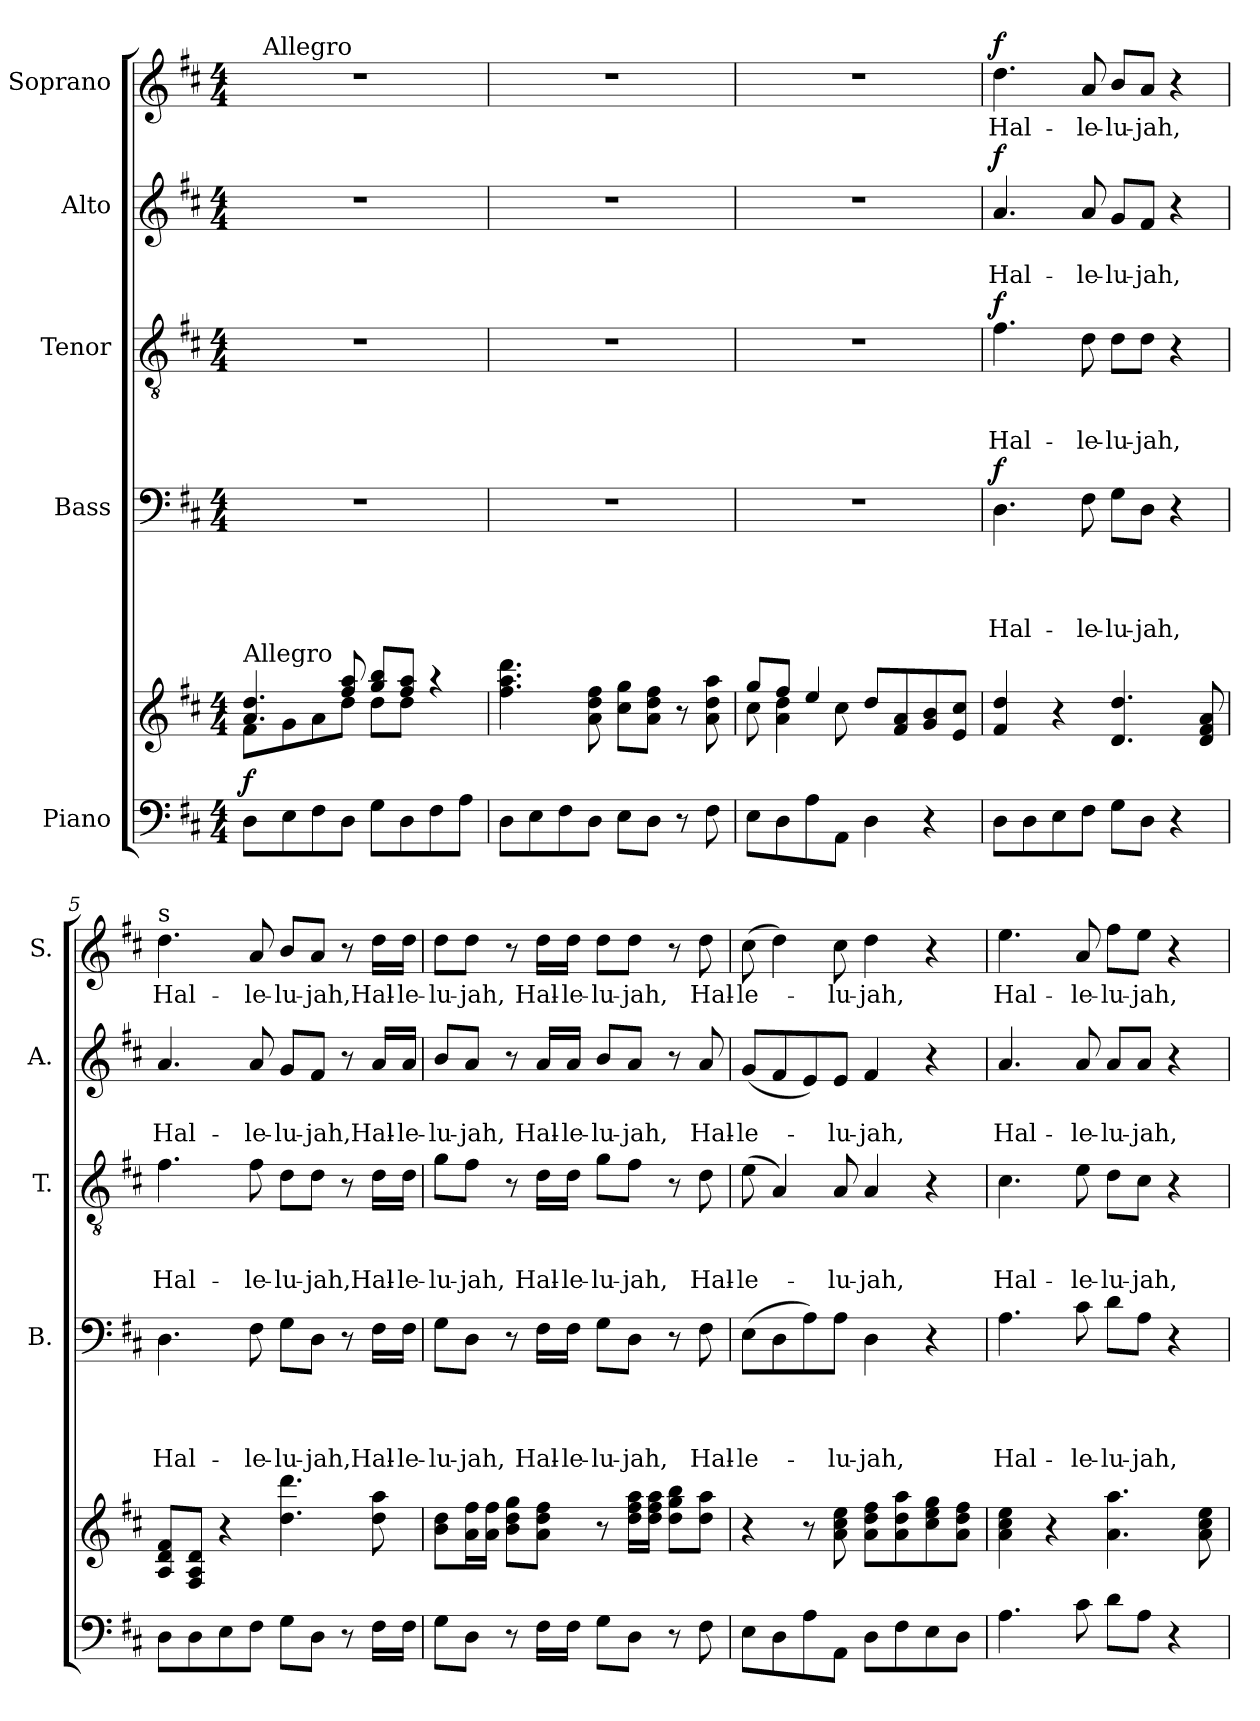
**kern	**kern	**dynam	**kern	**text	**text	**text	**text	**dynam	**kern	**text	**text	**text	**dynam	**kern	**text	**text	**dynam	**kern	**text	**dynam
*part5	*part5	*part5	*part4	*part4	*part4	*part4	*part4	*part4	*part3	*part3	*part3	*part3	*part3	*part2	*part2	*part2	*part2	*part1	*part1	*part1
*staff6	*staff5	*staff5/6	*staff4	*staff4	*staff4	*staff4	*staff4	*staff4	*staff3	*staff3	*staff3	*staff3	*staff3	*staff2	*staff2	*staff2	*staff2	*staff1	*staff1	*staff1
*I"Piano	*	*	*I"Bass	*	*	*	*	*	*I"Tenor	*	*	*	*	*I"Alto	*	*	*	*I"Soprano	*	*
*	*	*	*I'B.	*	*	*	*	*	*I'T.	*	*	*	*	*I'A.	*	*	*	*I'S.	*	*
!!LO:PB:g=z
*clefF4	*clefG2	*	*clefF4	*	*	*	*	*	*clefGv2	*	*	*	*	*clefG2	*	*	*	*clefG2	*	*
*k[f#c#]	*k[f#c#]	*	*k[f#c#]	*	*	*	*	*	*k[f#c#]	*	*	*	*	*k[f#c#]	*	*	*	*k[f#c#]	*	*
*D:	*D:	*	*D:	*	*	*	*	*	*D:	*	*	*	*	*D:	*	*	*	*D:	*	*
*M4/4	*M4/4	*	*M4/4	*	*	*	*	*	*M4/4	*	*	*	*	*M4/4	*	*	*	*M4/4	*	*
=1	=1	=1	=1	=1	=1	=1	=1	=1	=1	=1	=1	=1	=1	=1	=1	=1	=1	=1	=1	=1
*	*^	*	*	*	*	*	*	*	*	*	*	*	*	*	*	*	*	*	*	*
!	!LO:TX:a:t=Allegro	!	!	!	!	!	!	!	!	!	!	!	!	!	!	!	!	!	!	!	!
!	!	!	!LO:DY:a=2	!	!	!	!	!	!	!	!	!	!	!	!	!	!	!	!	!	!
*	*	*	*	*	*	*	*	*	*	*	*	*	*	*	*	*	*	*	*^	*	*
8D\L	4.a/ 4.dd/	8f#\L	f	1r	.	.	.	.	.	1r	.	.	.	.	1r	.	.	.	1r	16ryy	.	.
!	!	!	!	!	!	!	!	!	!	!	!	!	!	!	!	!	!	!	!	!LO:TX:a:t=Allegro	!	!
.	.	.	.	.	.	.	.	.	.	.	.	.	.	.	.	.	.	.	.	2...ryy	.	.
8E\	.	8g\	.	.	.	.	.	.	.	.	.	.	.	.	.	.	.	.	.	.	.	.
8F#\	.	8a\	.	.	.	.	.	.	.	.	.	.	.	.	.	.	.	.	.	.	.	.
8D\J	8ff#/ 8aa/	8dd\J	.	.	.	.	.	.	.	.	.	.	.	.	.	.	.	.	.	.	.	.
8G\L	8gg/ 8bb/L	8dd\L	.	.	.	.	.	.	.	.	.	.	.	.	.	.	.	.	.	.	.	.
8D\	8ff#/ 8aa/J	8dd\J	.	.	.	.	.	.	.	.	.	.	.	.	.	.	.	.	.	.	.	.
8F#\	4raa	4ryy	.	.	.	.	.	.	.	.	.	.	.	.	.	.	.	.	.	.	.	.
8A\J	.	.	.	.	.	.	.	.	.	.	.	.	.	.	.	.	.	.	.	.	.	.
*	*v	*v	*	*	*	*	*	*	*	*	*	*	*	*	*	*	*	*	*v	*v	*	*
=2	=2	=2	=2	=2	=2	=2	=2	=2	=2	=2	=2	=2	=2	=2	=2	=2	=2	=2	=2	=2
8D\L	4.ff#\ 4.aa\ 4.ddd\	.	1r	.	.	.	.	.	1r	.	.	.	.	1r	.	.	.	1r	.	.
8E\	.	.	.	.	.	.	.	.	.	.	.	.	.	.	.	.	.	.	.	.
8F#\	.	.	.	.	.	.	.	.	.	.	.	.	.	.	.	.	.	.	.	.
8D\J	8a\ 8dd\ 8ff#\	.	.	.	.	.	.	.	.	.	.	.	.	.	.	.	.	.	.	.
8E\L	8cc#\ 8gg\L	.	.	.	.	.	.	.	.	.	.	.	.	.	.	.	.	.	.	.
8D\J	8a\ 8dd\ 8ff#\J	.	.	.	.	.	.	.	.	.	.	.	.	.	.	.	.	.	.	.
8r	8r	.	.	.	.	.	.	.	.	.	.	.	.	.	.	.	.	.	.	.
8F#\	8a\ 8dd\ 8aa\	.	.	.	.	.	.	.	.	.	.	.	.	.	.	.	.	.	.	.
=3	=3	=3	=3	=3	=3	=3	=3	=3	=3	=3	=3	=3	=3	=3	=3	=3	=3	=3	=3	=3
*	*^	*	*	*	*	*	*	*	*	*	*	*	*	*	*	*	*	*	*	*
8E\L	8gg/L	8cc#\	.	1r	.	.	.	.	.	1r	.	.	.	.	1r	.	.	.	1r	.	.
8D\	8ff#/J	4a\ 4dd\	.	.	.	.	.	.	.	.	.	.	.	.	.	.	.	.	.	.	.
8A\	4ee/	.	.	.	.	.	.	.	.	.	.	.	.	.	.	.	.	.	.	.	.
8AA\J	.	8cc#\	.	.	.	.	.	.	.	.	.	.	.	.	.	.	.	.	.	.	.
4D\	8dd/L	2ryy	.	.	.	.	.	.	.	.	.	.	.	.	.	.	.	.	.	.	.
.	8f#/ 8a/	.	.	.	.	.	.	.	.	.	.	.	.	.	.	.	.	.	.	.	.
4r	8g/ 8b/	.	.	.	.	.	.	.	.	.	.	.	.	.	.	.	.	.	.	.	.
.	8e/ 8cc#/J	.	.	.	.	.	.	.	.	.	.	.	.	.	.	.	.	.	.	.	.
*	*v	*v	*	*	*	*	*	*	*	*	*	*	*	*	*	*	*	*	*	*	*
=4	=4	=4	=4	=4	=4	=4	=4	=4	=4	=4	=4	=4	=4	=4	=4	=4	=4	=4	=4	=4
!	!	!	!	!	!	!	!LO:LY:b	!LO:DY:a	!	!	!	!LO:LY:b	!LO:DY:a	!	!	!LO:LY:b	!LO:DY:a	!	!LO:LY:b	!LO:DY:a
8D\L	4f#/ 4dd/	.	4.D\	.	.	.	Hal-	f	4.f#\	.	.	Hal-	f	4.a/	.	Hal-	f	4.dd\	Hal-	f
8D\	.	.	.	.	.	.	.	.	.	.	.	.	.	.	.	.	.	.	.	.
8E\	4r	.	.	.	.	.	.	.	.	.	.	.	.	.	.	.	.	.	.	.
!	!	!	!	!	!	!	!LO:LY:b	!	!	!	!	!LO:LY:b	!	!	!	!LO:LY:b	!	!	!LO:LY:b	!
8F#\J	.	.	8F#\	.	.	.	-le-	.	8d\	.	.	-le-	.	8a/	.	-le-	.	8a/	-le-	.
!	!	!	!	!	!	!	!LO:LY:b	!	!	!	!	!LO:LY:b	!	!	!	!LO:LY:b	!	!	!LO:LY:b	!
8G\L	4.d/ 4.dd/	.	8G\L	.	.	.	-lu-	.	8d\L	.	.	-lu-	.	8g/L	.	-lu-	.	8b/L	-lu-	.
!	!	!	!	!	!	!	!LO:LY:b:rj	!	!	!	!	!LO:LY:b:rj	!	!	!	!LO:LY:b:rj	!	!	!LO:LY:b:rj	!
8D\J	.	.	8D\J	.	.	.	-jah,	.	8d\J	.	.	-jah,	.	8f#/J	.	-jah,	.	8a/J	-jah,	.
4r	.	.	4r	.	.	.	.	.	4r	.	.	.	.	4r	.	.	.	4r	.	.
.	8d/ 8f#/ 8a/	.	.	.	.	.	.	.	.	.	.	.	.	.	.	.	.	.	.	.
!!LO:LB:g=z
=5	=5	=5	=5	=5	=5	=5	=5	=5	=5	=5	=5	=5	=5	=5	=5	=5	=5	=5	=5	=5
!	!	!	!	!	!	!	!	!	!	!	!	!	!	!	!	!	!	!LO:TX:a:t=s	!	!
!	!	!	!	!	!	!	!LO:LY:b	!	!	!	!	!LO:LY:b	!	!	!	!LO:LY:b	!	!	!LO:LY:b	!
8D\L	8A/ 8d/ 8f#/L	.	4.D\	.	.	.	Hal-	.	4.f#\	.	.	Hal-	.	4.a/	.	Hal-	.	4.dd\	Hal-	.
8D\	8F#/ 8A/ 8d/J	.	.	.	.	.	.	.	.	.	.	.	.	.	.	.	.	.	.	.
8E\	4r	.	.	.	.	.	.	.	.	.	.	.	.	.	.	.	.	.	.	.
!	!	!	!	!	!	!	!LO:LY:b	!	!	!	!	!LO:LY:b	!	!	!	!LO:LY:b	!	!	!LO:LY:b	!
8F#\J	.	.	8F#\	.	.	.	-le-	.	8f#\	.	.	-le-	.	8a/	.	-le-	.	8a/	-le-	.
!	!	!	!	!	!	!	!LO:LY:b	!	!	!	!	!LO:LY:b	!	!	!	!LO:LY:b	!	!	!LO:LY:b	!
8G\L	4.dd\ 4.ddd\	.	8G\L	.	.	.	-lu-	.	8d\L	.	.	-lu-	.	8g/L	.	-lu-	.	8b/L	-lu-	.
!	!	!	!	!	!	!	!LO:LY:b	!	!	!	!	!LO:LY:b	!	!	!	!LO:LY:b	!	!	!LO:LY:b	!
8D\J	.	.	8D\J	.	.	.	-jah,	.	8d\J	.	.	-jah,	.	8f#/J	.	-jah,	.	8a/J	-jah,	.
8r	.	.	8r	.	.	.	.	.	8r	.	.	.	.	8r	.	.	.	8r	.	.
!	!	!	!	!	!	!	!LO:LY:b	!	!	!	!	!LO:LY:b	!	!	!	!LO:LY:b	!	!	!LO:LY:b	!
16F#\LL	8dd\ 8aa\	.	16F#\LL	.	.	.	Hal-	.	16d\LL	.	.	Hal-	.	16a/LL	.	Hal-	.	16dd\LL	Hal-	.
!	!	!	!	!	!	!	!LO:LY:b:rj	!	!	!	!	!LO:LY:b:rj	!	!	!	!LO:LY:b:rj	!	!	!LO:LY:b:rj	!
16F#\JJ	.	.	16F#\JJ	.	.	.	-le-	.	16d\JJ	.	.	-le-	.	16a/JJ	.	-le-	.	16dd\JJ	-le-	.
=6	=6	=6	=6	=6	=6	=6	=6	=6	=6	=6	=6	=6	=6	=6	=6	=6	=6	=6	=6	=6
!	!	!	!	!	!	!	!LO:LY:b	!	!	!	!	!LO:LY:b	!	!	!	!LO:LY:b	!	!	!LO:LY:b	!
8G\L	8b\ 8dd\L	.	8G\L	.	.	.	-lu-	.	8g\L	.	.	-lu-	.	8b/L	.	-lu-	.	8dd\L	-lu-	.
!	!	!	!	!	!	!	!LO:LY:b	!	!	!	!	!LO:LY:b	!	!	!	!LO:LY:b	!	!	!LO:LY:b	!
8D\J	16a\ 16ff#\L	.	8D\J	.	.	.	-jah,	.	8f#\J	.	.	-jah,	.	8a/J	.	-jah,	.	8dd\J	-jah,	.
.	16a\ 16ff#\JJ	.	.	.	.	.	.	.	.	.	.	.	.	.	.	.	.	.	.	.
8r	8b\ 8dd\ 8gg\L	.	8r	.	.	.	.	.	8r	.	.	.	.	8r	.	.	.	8r	.	.
!	!	!	!	!	!	!	!LO:LY:b	!	!	!	!	!LO:LY:b	!	!	!	!LO:LY:b	!	!	!LO:LY:b	!
16F#\LL	8a\ 8dd\ 8ff#\J	.	16F#\LL	.	.	.	Hal-	.	16d\LL	.	.	Hal-	.	16a/LL	.	Hal-	.	16dd\LL	Hal-	.
!	!	!	!	!	!	!	!LO:LY:b	!	!	!	!	!LO:LY:b	!	!	!	!LO:LY:b	!	!	!LO:LY:b	!
16F#\JJ	.	.	16F#\JJ	.	.	.	-le-	.	16d\JJ	.	.	-le-	.	16a/JJ	.	-le-	.	16dd\JJ	-le-	.
!	!	!	!	!	!	!	!LO:LY:b:rj	!	!	!	!	!LO:LY:b:rj	!	!	!	!LO:LY:b:rj	!	!	!LO:LY:b:rj	!
8G\L	8r	.	8G\L	.	.	.	-lu-	.	8g\L	.	.	-lu-	.	8b/L	.	-lu-	.	8dd\L	-lu-	.
!	!	!	!	!	!	!	!LO:LY:b	!	!	!	!	!LO:LY:b	!	!	!	!LO:LY:b	!	!	!LO:LY:b	!
8D\J	16dd\ 16ff#\ 16aa\LL	.	8D\J	.	.	.	-jah,	.	8f#\J	.	.	-jah,	.	8a/J	.	-jah,	.	8dd\J	-jah,	.
.	16dd\ 16ff#\ 16aa\JJ	.	.	.	.	.	.	.	.	.	.	.	.	.	.	.	.	.	.	.
8r	8dd\ 8gg\ 8bb\L	.	8r	.	.	.	.	.	8r	.	.	.	.	8r	.	.	.	8r	.	.
!	!	!	!	!	!	!	!LO:LY:b	!	!	!	!	!LO:LY:b	!	!	!	!LO:LY:b	!	!	!LO:LY:b	!
8F#\	8dd\ 8aa\J	.	8F#\	.	.	.	Hal-	.	8d\	.	.	Hal-	.	8a/	.	Hal-	.	8dd\	Hal-	.
=7	=7	=7	=7	=7	=7	=7	=7	=7	=7	=7	=7	=7	=7	=7	=7	=7	=7	=7	=7	=7
!	!	!	!	!	!	!	!LO:LY:b	!	!	!	!	!LO:LY:b	!	!	!	!LO:LY:b	!	!	!LO:LY:b	!
8E\L	4r	.	(>8E\L	.	.	.	-le-	.	(>8e\	.	.	-le-	.	(<8g/L	.	-le-	.	(>8cc#\	-le-	.
8D\	.	.	8D\	.	.	.	.	.	4A/)	.	.	.	.	8f#/	.	.	.	4dd\)	.	.
8A\	8r	.	8A\)	.	.	.	.	.	.	.	.	.	.	8e/)	.	.	.	.	.	.
!	!	!	!	!	!	!	!LO:LY:b	!	!	!	!	!LO:LY:b	!	!	!	!LO:LY:b	!	!	!LO:LY:b	!
8AA\J	8a\ 8cc#\ 8ee\	.	8A\J	.	.	.	-lu-	.	8A/	.	.	-lu-	.	8e/J	.	-lu-	.	8cc#\	-lu-	.
!	!	!	!	!	!	!	!LO:LY:b	!	!	!	!	!LO:LY:b	!	!	!	!LO:LY:b	!	!	!LO:LY:b	!
8D\L	8a\ 8dd\ 8ff#\L	.	4D\	.	.	.	-jah,	.	4A/	.	.	-jah,	.	4f#/	.	-jah,	.	4dd\	-jah,	.
8F#\	8a\ 8dd\ 8aa\	.	.	.	.	.	.	.	.	.	.	.	.	.	.	.	.	.	.	.
8E\	8cc#\ 8ee\ 8gg\	.	4r	.	.	.	.	.	4r	.	.	.	.	4r	.	.	.	4r	.	.
8D\J	8a\ 8dd\ 8ff#\J	.	.	.	.	.	.	.	.	.	.	.	.	.	.	.	.	.	.	.
!!LO:PB:g=z
=8	=8	=8	=8	=8	=8	=8	=8	=8	=8	=8	=8	=8	=8	=8	=8	=8	=8	=8	=8	=8
!	!	!	!	!	!	!	!LO:LY:b	!	!	!	!	!LO:LY:b	!	!	!	!LO:LY:b	!	!	!LO:LY:b	!
4.A\	4a\ 4cc#\ 4ee\	.	4.A\	.	.	.	Hal-	.	4.c#\	.	.	Hal-	.	4.a/	.	Hal-	.	4.ee\	Hal-	.
.	4r	.	.	.	.	.	.	.	.	.	.	.	.	.	.	.	.	.	.	.
!	!	!	!	!	!	!	!LO:LY:b	!	!	!	!	!LO:LY:b	!	!	!	!LO:LY:b	!	!	!LO:LY:b	!
8c#\	.	.	8c#\	.	.	.	-le-	.	8e\	.	.	-le-	.	8a/	.	-le-	.	8a/	-le-	.
!	!	!	!	!	!	!	!LO:LY:b	!	!	!	!	!LO:LY:b	!	!	!	!LO:LY:b	!	!	!LO:LY:b	!
8d\L	4.a\ 4.aa\	.	8d\L	.	.	.	-lu-	.	8d\L	.	.	-lu-	.	8a/L	.	-lu-	.	8ff#\L	-lu-	.
!	!	!	!	!	!	!	!LO:LY:b:rj	!	!	!	!	!LO:LY:b:rj	!	!	!	!LO:LY:b:rj	!	!	!LO:LY:b:rj	!
8A\J	.	.	8A\J	.	.	.	-jah,	.	8c#\J	.	.	-jah,	.	8a/J	.	-jah,	.	8ee\J	-jah,	.
4r	.	.	4r	.	.	.	.	.	4r	.	.	.	.	4r	.	.	.	4r	.	.
.	8a\ 8cc#\ 8ee\	.	.	.	.	.	.	.	.	.	.	.	.	.	.	.	.	.	.	.
=	=	=	=	=	=	=	=	=	=	=	=	=	=	=	=	=	=	=	=	=
*-	*-	*-	*-	*-	*-	*-	*-	*-	*-	*-	*-	*-	*-	*-	*-	*-	*-	*-	*-	*-
